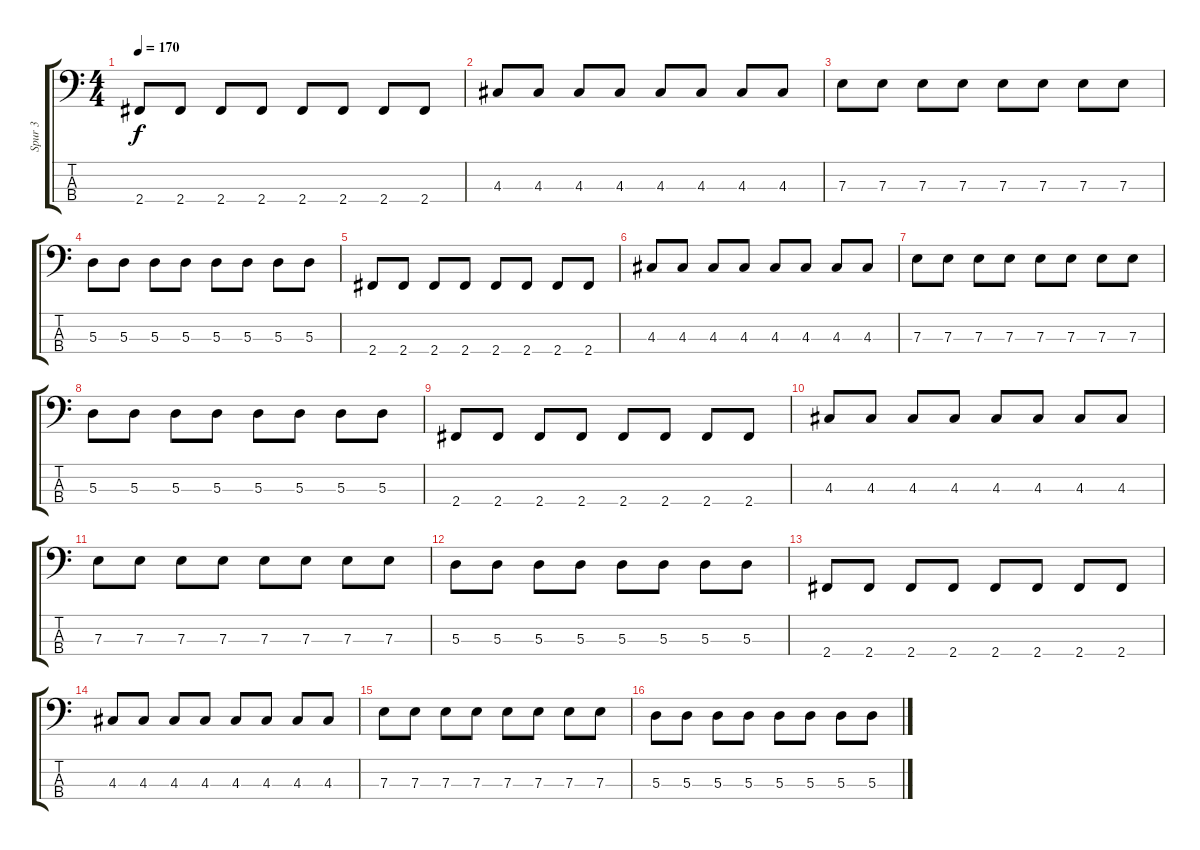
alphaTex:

\track ("Spur 3" "Spur 3") {instrument electricbassfinger}
\staff {score tabs}
\tuning (G2 D2 A1 E1) {hide}
\ts (4 4)
\tempo 170
\clef f4
\ks c
2.4.8{dy f} 2.4.8 2.4.8 2.4.8 2.4.8 2.4.8 2.4.8 2.4.8 |
4.3.8 4.3.8 4.3.8 4.3.8 4.3.8 4.3.8 4.3.8 4.3.8 |
7.3.8 7.3.8 7.3.8 7.3.8 7.3.8 7.3.8 7.3.8 7.3.8 |
5.3.8 5.3.8 5.3.8 5.3.8 5.3.8 5.3.8 5.3.8 5.3.8 |
2.4.8 2.4.8 2.4.8 2.4.8 2.4.8 2.4.8 2.4.8 2.4.8 |
4.3.8 4.3.8 4.3.8 4.3.8 4.3.8 4.3.8 4.3.8 4.3.8 |
7.3.8 7.3.8 7.3.8 7.3.8 7.3.8 7.3.8 7.3.8 7.3.8 |
5.3.8 5.3.8 5.3.8 5.3.8 5.3.8 5.3.8 5.3.8 5.3.8 |
2.4.8 2.4.8 2.4.8 2.4.8 2.4.8 2.4.8 2.4.8 2.4.8 |
4.3.8 4.3.8 4.3.8 4.3.8 4.3.8 4.3.8 4.3.8 4.3.8 |
7.3.8 7.3.8 7.3.8 7.3.8 7.3.8 7.3.8 7.3.8 7.3.8 |
5.3.8 5.3.8 5.3.8 5.3.8 5.3.8 5.3.8 5.3.8 5.3.8 |
2.4.8 2.4.8 2.4.8 2.4.8 2.4.8 2.4.8 2.4.8 2.4.8 |
4.3.8 4.3.8 4.3.8 4.3.8 4.3.8 4.3.8 4.3.8 4.3.8 |
7.3.8 7.3.8 7.3.8 7.3.8 7.3.8 7.3.8 7.3.8 7.3.8 |
5.3.8 5.3.8 5.3.8 5.3.8 5.3.8 5.3.8 5.3.8 5.3.8
